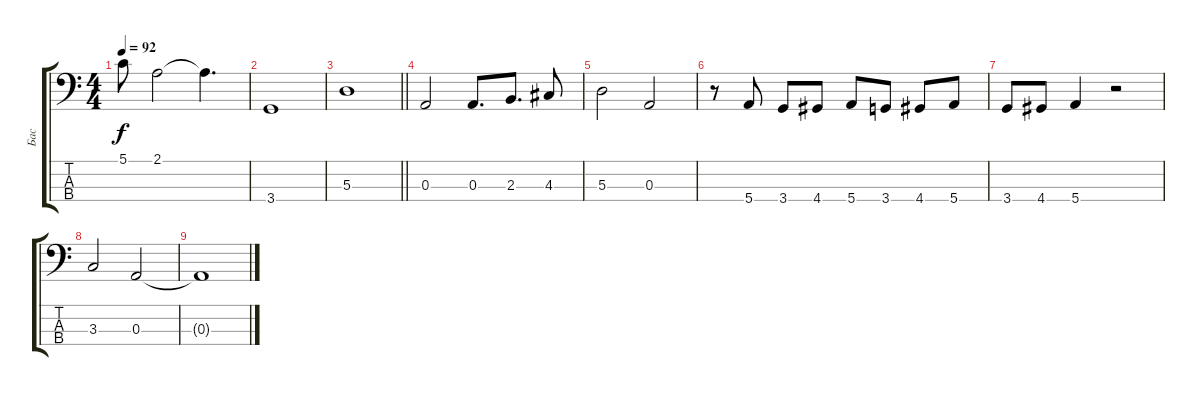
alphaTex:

\track ("Бас" "Бас") {instrument electricbassfinger}
\staff {score tabs}
\tuning (G2 D2 A1 E1) {hide}
\ts (4 4)
\tempo 92
\clef f4
\ks c
5.1.8{dy f} 2.1.2 2.1{t}.4{d} |
3.4.1 |
\barLineRight lightlight
5.3.1 |
0.3.2 0.3.8{d} 2.3.8{d} 4.3.8 |
5.3.2 0.3.2 |
r.8 5.4.8 3.4.8 4.4.8 5.4.8 3.4.8 4.4.8 5.4.8 |
3.4.8 4.4.8 5.4.4 r.2 |
3.3.2 0.3.2 |
0.3{t}.1
